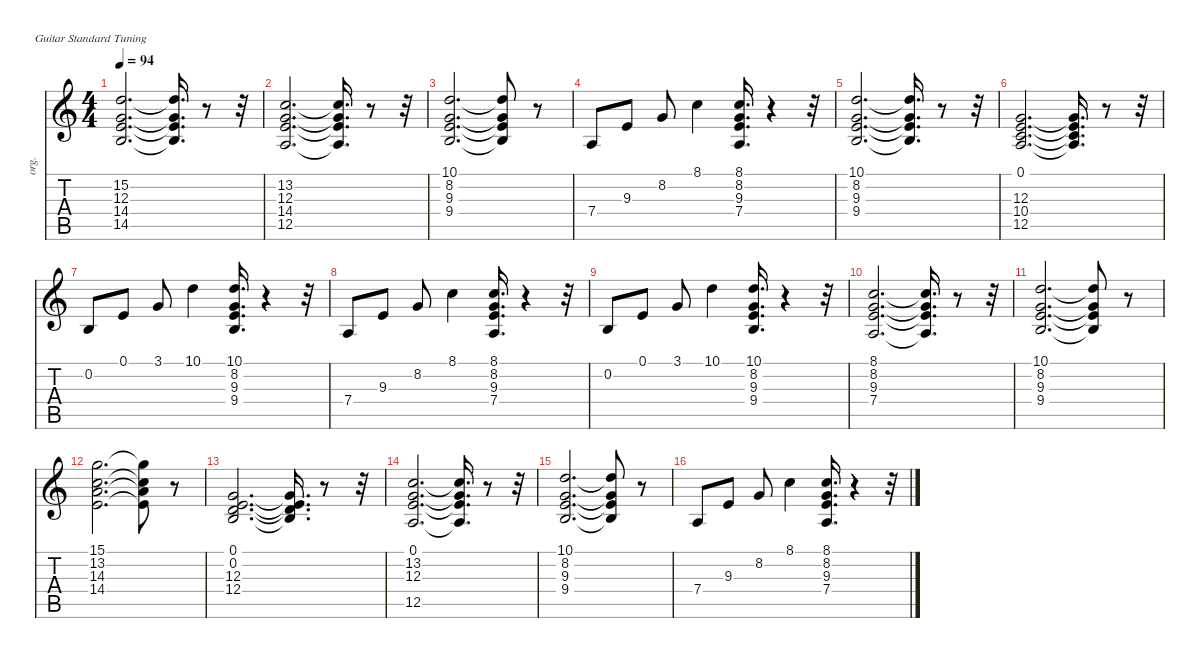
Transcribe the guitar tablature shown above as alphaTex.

\defaultSystemsLayout 4
\hideDynamics
\bracketExtendMode nobrackets
\otherSystemsTrackNameOrientation horizontal
\track ("Hammond Organ" "org.") {instrument drawbarorgan}
\staff {score tabs}
\tuning (E4 B3 G3 D3 A2 E2)
\ts (4 4)
\tempo 94
\clef g2
\ks c
(15.2 12.3 14.4 14.5).2{d dy mp beam Up} (15.2{t} 12.3{t} 14.4{t} 14.5{t}).16{d dy f beam Up} r.8{beam Up} r.32{beam Up} |
(13.2 12.3 14.4 12.5).2{d dy mp beam Up} (13.2{t} 12.3{t} 14.4{t} 12.5{t}).16{d dy f beam Up} r.8{beam Up} r.32{beam Up} |
(10.1 8.2 9.3 9.4).2{d dy mp beam Up} (10.1{t} 8.2{t} 9.3{t} 9.4{t}).8{dy f beam Up} r.8{beam Up} |
7.4.8{dy mp beam Up} 9.3.8{dy p beam Up} 8.2.8{beam Up} 8.1.4{dy mp beam Down} (8.1 8.2 9.3 7.4).16{d beam Up} r.4{beam Up} r.32{beam Up} |
(10.1 8.2 9.3 9.4).2{d beam Up} (10.1{t} 8.2{t} 9.3{t} 9.4{t}).16{d dy f beam Up} r.8{beam Up} r.32{beam Up} |
(0.1 12.3 10.4 12.5).2{d dy mp beam Up} (0.1{t} 12.3{t} 10.4{t} 12.5{t}).16{d dy f beam Up} r.8{beam Up} r.32{beam Up} |
0.2.8{dy mp beam Up} 0.1.8{dy p beam Up} 3.1.8{beam Up} 10.1.4{dy mp beam Down} (10.1 8.2 9.3 9.4).16{d beam Up} r.4{beam Up} r.32{beam Up} |
7.4.8{beam Up} 9.3.8{dy p beam Up} 8.2.8{beam Up} 8.1.4{dy mp beam Down} (8.1 8.2 9.3 7.4).16{d beam Up} r.4{beam Up} r.32{beam Up} |
0.2.8{beam Up} 0.1.8{dy p beam Up} 3.1.8{beam Up} 10.1.4{dy mp beam Down} (10.1 8.2 9.3 9.4).16{d beam Up} r.4{beam Up} r.32{beam Up} |
(8.1 8.2 9.3 7.4).2{d beam Up} (8.1{t} 8.2{t} 9.3{t} 7.4{t}).16{d dy f beam Up} r.8{beam Up} r.32{beam Up} |
(10.1 8.2 9.3 9.4).2{d dy mp beam Up} (10.1{t} 8.2{t} 9.3{t} 9.4{t}).8{dy f beam Up} r.8{beam Up} |
(15.1 13.2 14.3 14.4).2{d dy mp beam Down} (15.1{t} 13.2{t} 14.3{t} 14.4{t}).8{dy f beam Down} r.8{beam Down} |
(0.1 0.2 12.3 12.4).2{d dy mp beam Up} (0.1{t} 0.2{t} 12.3{t} 12.4{t}).16{d dy f beam Up} r.8{beam Up} r.32{beam Up} |
(0.1 13.2 12.3 12.5).2{d dy mp beam Up} (0.1{t} 13.2{t} 12.3{t} 12.5{t}).16{d dy f beam Up} r.8{beam Up} r.32{beam Up} |
(10.1 8.2 9.3 9.4).2{d dy mp beam Up} (10.1{t} 8.2{t} 9.3{t} 9.4{t}).8{dy f beam Up} r.8{beam Up} |
7.4.8{dy mp beam Up} 9.3.8{dy p beam Up} 8.2.8{beam Up} 8.1.4{dy mp beam Down} (8.1 8.2 9.3 7.4).16{d beam Up} r.4{beam Up} r.32{beam Up}
